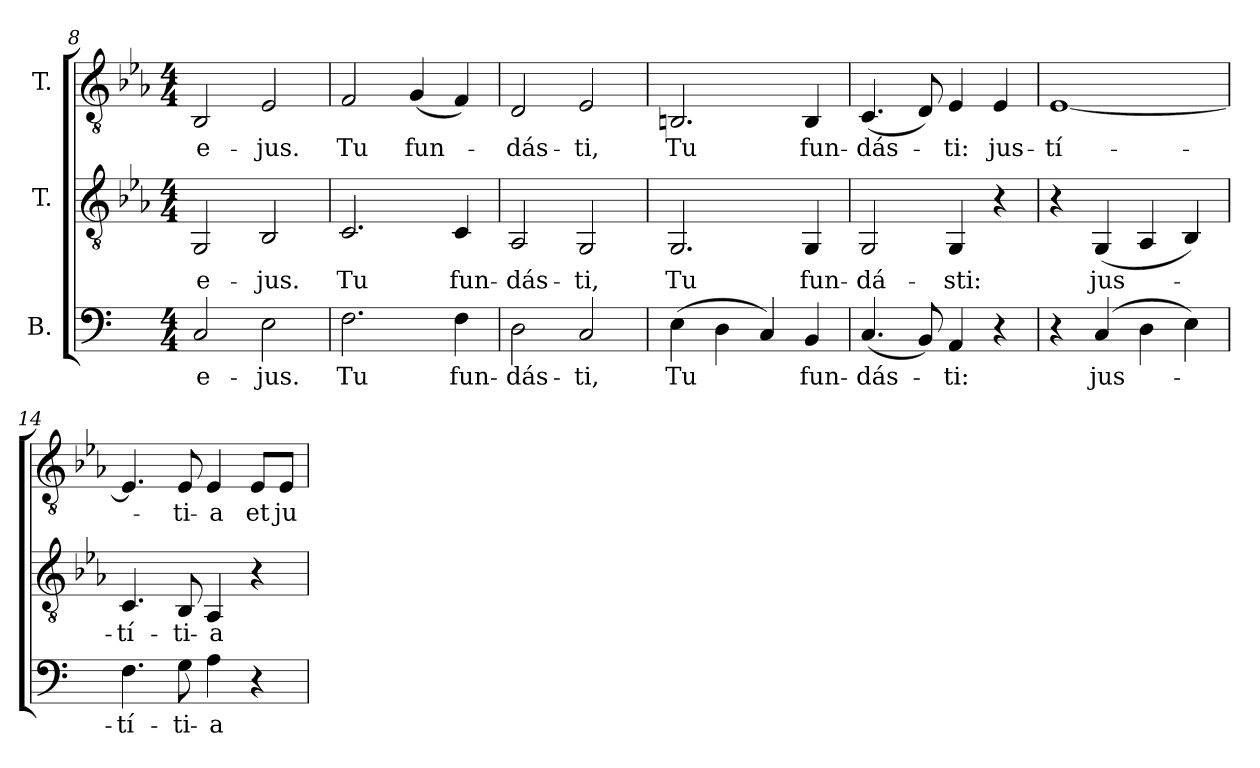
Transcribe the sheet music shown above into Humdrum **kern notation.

**kern	**text	**kern	**text	**kern	**text
*part3	*part3	*part2	*part2	*part1	*part1
*staff3	*staff3	*staff2	*staff2	*staff1	*staff1
*I"B.	*	*I"T.	*	*I"T.	*
*clefF4	*	*clefGv2	*	*clefGv2	*
*	*	*ITrd2c3	*	*ITrd2c3	*
*k[]	*	*k[]	*	*k[]	*
*C:	*	*C:	*	*C:	*
*M4/4	*	*M4/4	*	*M4/4	*
=8	=8	=8	=8	=8	=8
!	!LO:LY:b:color=#000000	!	!	!	!
!	!	!	!LO:LY:b:color=#000000	!	!
!	!	!	!	!	!LO:LY:b:color=#000000
2Ci/	e-	2EEi/	e-	2GGi/	e-
!	!LO:LY:b:color=#000000	!	!	!	!
!	!	!	!LO:LY:b:color=#000000	!	!
!	!	!	!	!	!LO:LY:b:color=#000000
2Ei\	-jus.	2GGi/	-jus.	2Ci/	-jus.
=9	=9	=9	=9	=9	=9
!	!LO:LY:b:color=#000000	!	!	!	!
!	!	!	!LO:LY:b:color=#000000	!	!
!	!	!	!	!	!LO:LY:b:color=#000000
2.Fi\	Tu	2.AAi/	Tu	2Di/	Tu
!	!	!	!	!	!LO:LY:b:color=#000000
.	.	.	.	(4Ei/	fun-
!	!LO:LY:b:color=#000000	!	!	!	!
!	!	!	!LO:LY:b:color=#000000	!	!
4Fi\	fun-	4AAi/	fun-	4Di/)	.
=10	=10	=10	=10	=10	=10
!	!LO:LY:b:color=#000000	!	!	!	!
!	!	!	!LO:LY:b:color=#000000	!	!
!	!	!	!	!	!LO:LY:b:color=#000000
2Di\	-dás-	2FFi/	-dás-	2BBi/	-dás-
!	!LO:LY:b:color=#000000	!	!	!	!
!	!	!	!LO:LY:b:color=#000000	!	!
!	!	!	!	!	!LO:LY:b:color=#000000
2Ci/	-ti,	2EEi/	-ti,	2Ci/	-ti,
=11	=11	=11	=11	=11	=11
!	!LO:LY:b:color=#000000	!	!	!	!
!	!	!	!LO:LY:b:color=#000000	!	!
!	!	!	!	!	!LO:LY:b:color=#000000
(4Ei\	Tu	2.EEi/	Tu	2.GG#Xi/	Tu
4Di\	.	.	.	.	.
4Ci/)	.	.	.	.	.
!	!LO:LY:b:color=#000000	!	!	!	!
!	!	!	!LO:LY:b:color=#000000	!	!
!	!	!	!	!	!LO:LY:b:color=#000000
4BBi/	fun-	4EEi/	fun-	4GG#i/	fun-
=12	=12	=12	=12	=12	=12
!	!LO:LY:b:color=#000000	!	!	!	!
!	!	!	!LO:LY:b:color=#000000	!	!
!	!	!	!	!	!LO:LY:b:color=#000000
(4.Ci/	-dás-	2EEi/	-dá-	(4.AAi/	-dás-
8BBi/)	.	.	.	8BBi/)	.
!	!LO:LY:b:color=#000000	!	!	!	!
!	!	!	!LO:LY:b:color=#000000	!	!
!	!	!	!	!	!LO:LY:b:color=#000000
4AAi/	-ti:	4EEi/	-sti:	4Ci/	-ti:
!	!	!	!	!	!LO:LY:b:color=#000000
4r	.	4r	.	4Ci/	jus-
!!LO:LB:g=z
=13	=13	=13	=13	=13	=13
!	!	!	!	!	!LO:LY:b:color=#000000
4r	.	4r	.	[<1Ci	-tí-
!	!LO:LY:b:color=#000000	!	!	!	!
!	!	!	!LO:LY:b:color=#000000	!	!
(4Ci/	jus-	(4EEi/	jus-	.	.
4Di\	.	4FFi/	.	.	.
4Ei\)	.	4GGi/)	.	.	.
=14	=14	=14	=14	=14	=14
!	!LO:LY:b:color=#000000	!	!	!	!
!	!	!	!LO:LY:b:color=#000000	!	!
4.Fi\	-tí-	4.AAi/	-tí-	4.Ci/]	.
!	!LO:LY:b:color=#000000	!	!	!	!
!	!	!	!LO:LY:b:color=#000000	!	!
!	!	!	!	!	!LO:LY:b:color=#000000
8Gi\	-ti-	8GGi/	-ti-	8Ci/	-ti-
!	!LO:LY:b:color=#000000	!	!	!	!
!	!	!	!LO:LY:b:color=#000000	!	!
!	!	!	!	!	!LO:LY:b:color=#000000
4Ai\	-a	4FFi/	-a	4Ci/	-a
!	!	!	!	!	!LO:LY:b:color=#000000
4r	.	4r	.	8Ci/L	et
!	!	!	!	!	!LO:LY:b:color=#000000
.	.	.	.	8Ci/J	ju-
=	=	=	=	=	=
*-	*-	*-	*-	*-	*-
